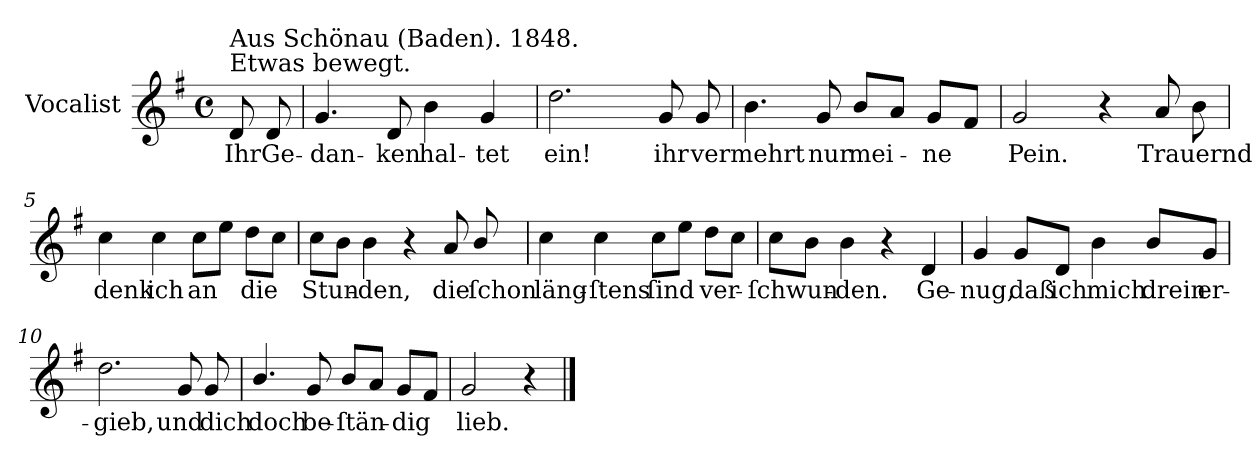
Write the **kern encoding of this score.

**kern	**text
*part1	*part1
*staff1	*staff1
*I"Vocalist	*
*k[f#]	*
*G:	*
*M4/4	*
*met(c)	*
=	=
!LO:TX:a:t=Etwas bewegt.	!
!LO:TX:a:t=Aus Schönau (Baden). 1848.	!
8d	Ihr
8d	Ge-
=1	=1
4.g	-dan-
8d	-ken
4b	hal-
4g	-tet
=2	=2
2.dd	ein!
8g	ihr
8g	vermehrt
=3	=3
4.b	.
8g	nur
8bL	mei-
8aJ	.
8gL	-ne
8f#J	.
=4	=4
2g	Pein.
4r	.
8a	Trauernd
8b	.
=5	=5
4cc	denk
4cc	ich
8ccL	an
8eeJ	.
8ddL	die
8ccJ	.
=6	=6
8ccL	Stun-
8bJ	.
4b	-den,
4r	.
8a	die
8b/	ſchon
=7	=7
4cc	läng-
4cc	-ſtens
8ccL	ſind
8eeJ	.
8ddL	ver-
8ccJ	.
=8	=8
8ccL	-ſchwun-
8bJ	.
4b	-den.
4r	.
4d	Ge-
=9	=9
4g	-nug,
8gL	daß
8dJ	ich
4b	mich
8bL	drein
8gJ	er-
=10	=10
2.dd	-gieb,
8g	und
8g	dich
=11	=11
4.b/	doch
8g	be-
8bL	-ſtän-
8aJ	.
8gL	-dig
8f#J	.
=12	=12
2g	lieb.
4r	.
==	==
*-	*-
